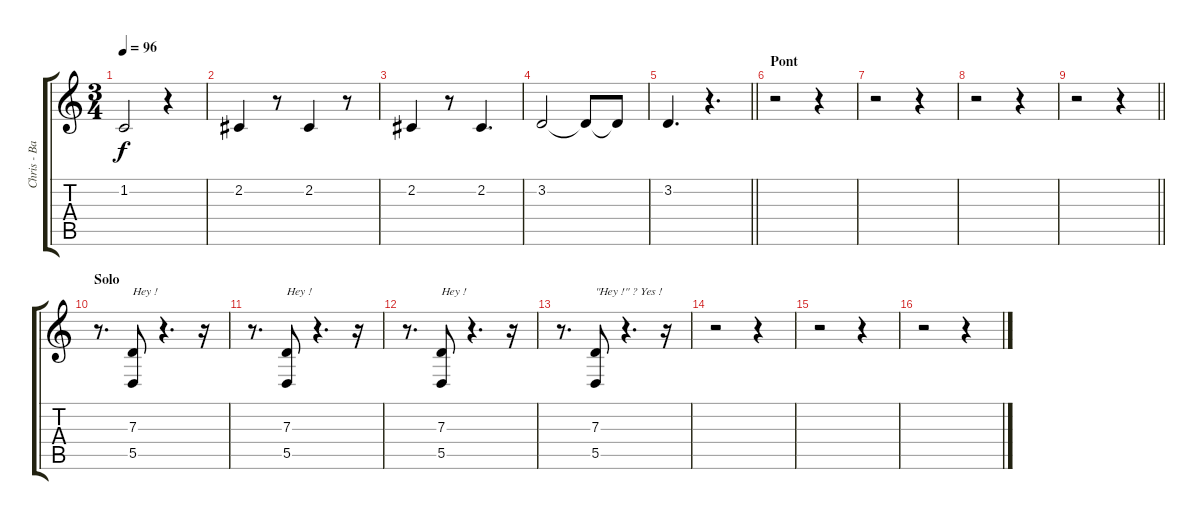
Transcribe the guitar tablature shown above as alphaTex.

\track ("Chris - Back vocals" "Chris - Ba") {instrument choiraahs}
\staff {score tabs}
\tuning (E4 B3 G3 D3 A2 E2) {hide}
\ts (3 4)
\tempo 96
\clef g2
\ks c
1.2.2{dy f} r.4 |
2.2.4 r.8 2.2.4 r.8 |
2.2.4 r.8 2.2.4{d} |
3.2.2 3.2{t}.8 3.2{t}.8 |
\barLineRight lightlight
3.2.4{d} r.4{d} |
\section ("" "Pont")
r.2 r.4 |
r.2 r.4 |
r.2 r.4 |
\barLineRight lightlight
r.2 r.4 |
\section ("" "Solo")
r.8{d} (7.3 5.5).8{txt "Hey !"} r.4{d} r.16 |
r.8{d} (7.3 5.5).8{txt "Hey !"} r.4{d} r.16 |
r.8{d} (7.3 5.5).8{txt "Hey !"} r.4{d} r.16 |
r.8{d} (7.3 5.5).8{txt "\"Hey !\" ? Yes !"} r.4{d} r.16 |
r.2 r.4 |
r.2 r.4 |
r.2 r.4
